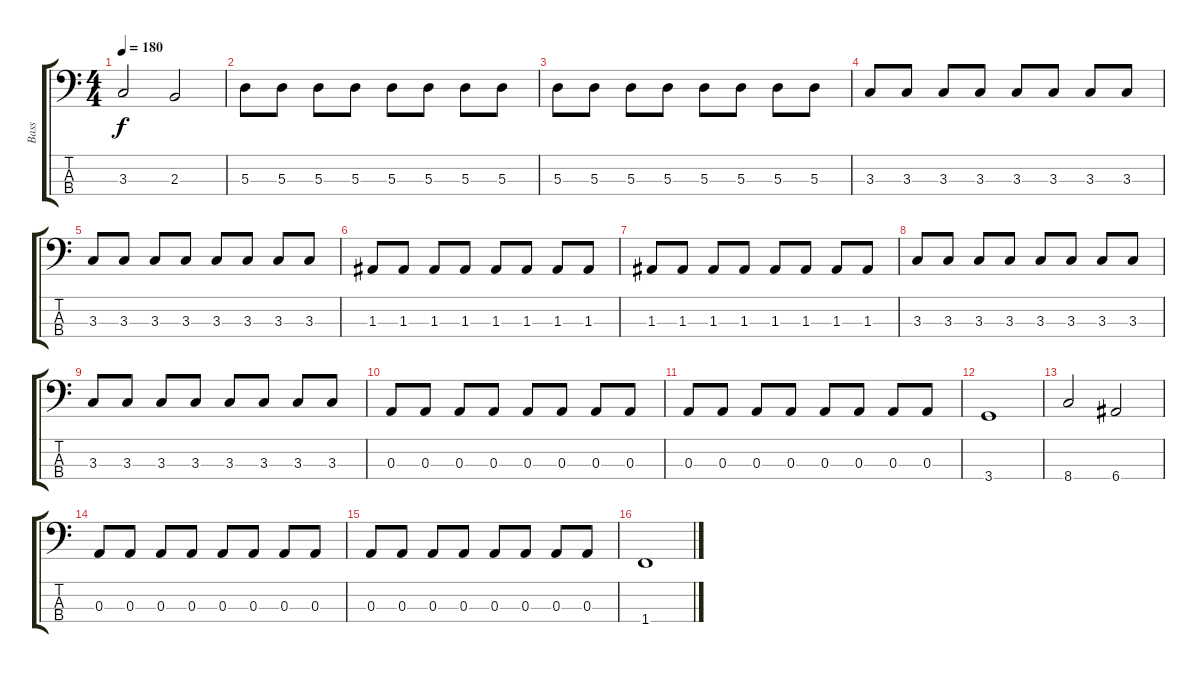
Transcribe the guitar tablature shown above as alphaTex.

\track ("Bass" "Bass") {instrument electricbassfinger}
\staff {score tabs}
\tuning (G2 D2 A1 E1) {hide}
\ts (4 4)
\tempo 180
\clef f4
\ks c
3.3.2{dy f} 2.3.2 |
5.3.8 5.3.8 5.3.8 5.3.8 5.3.8 5.3.8 5.3.8 5.3.8 |
5.3.8 5.3.8 5.3.8 5.3.8 5.3.8 5.3.8 5.3.8 5.3.8 |
3.3.8 3.3.8 3.3.8 3.3.8 3.3.8 3.3.8 3.3.8 3.3.8 |
3.3.8 3.3.8 3.3.8 3.3.8 3.3.8 3.3.8 3.3.8 3.3.8 |
1.3.8 1.3.8 1.3.8 1.3.8 1.3.8 1.3.8 1.3.8 1.3.8 |
1.3.8 1.3.8 1.3.8 1.3.8 1.3.8 1.3.8 1.3.8 1.3.8 |
3.3.8 3.3.8 3.3.8 3.3.8 3.3.8 3.3.8 3.3.8 3.3.8 |
3.3.8 3.3.8 3.3.8 3.3.8 3.3.8 3.3.8 3.3.8 3.3.8 |
0.3.8 0.3.8 0.3.8 0.3.8 0.3.8 0.3.8 0.3.8 0.3.8 |
0.3.8 0.3.8 0.3.8 0.3.8 0.3.8 0.3.8 0.3.8 0.3.8 |
3.4.1 |
8.4.2 6.4.2 |
0.3.8 0.3.8 0.3.8 0.3.8 0.3.8 0.3.8 0.3.8 0.3.8 |
0.3.8 0.3.8 0.3.8 0.3.8 0.3.8 0.3.8 0.3.8 0.3.8 |
1.4.1
